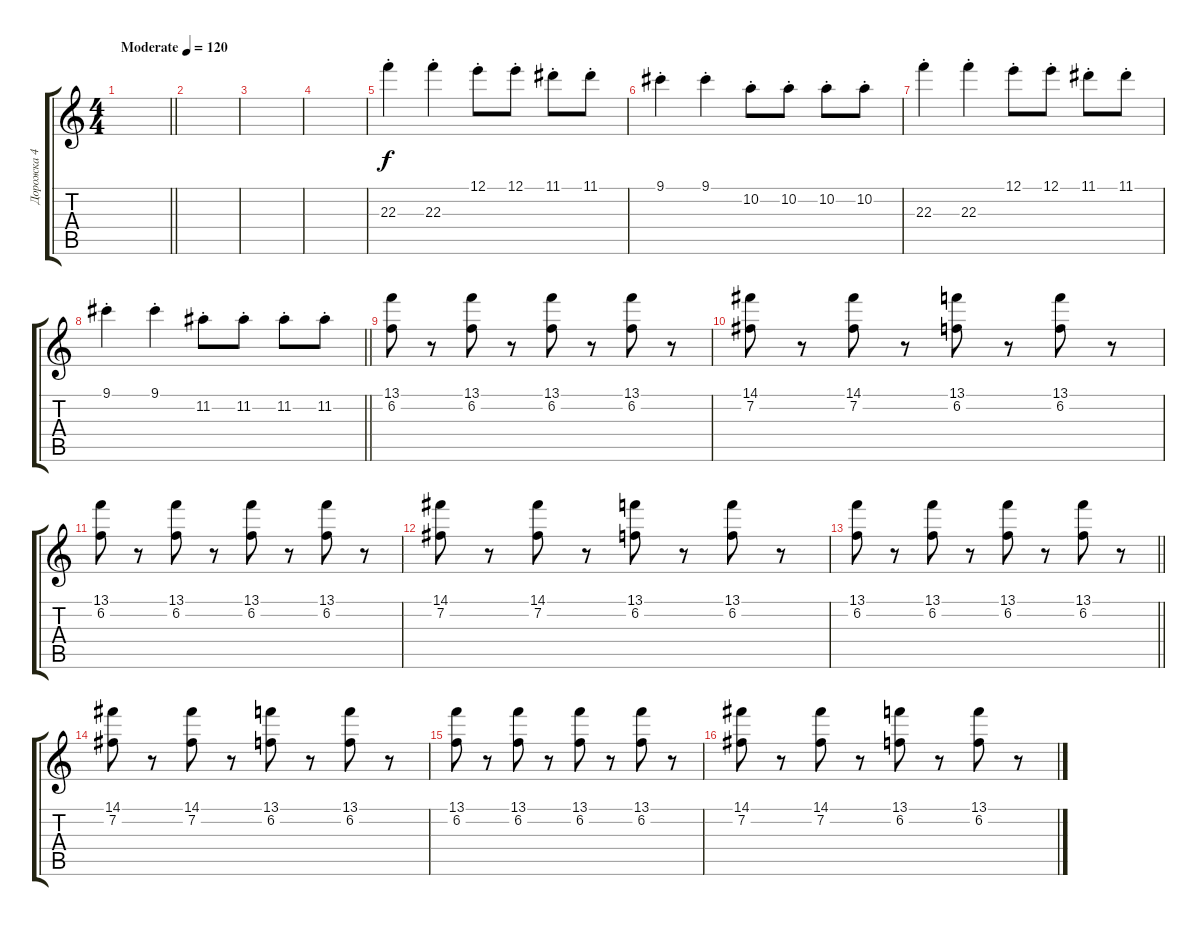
\track ("Дорожка 4" "Дорожка 4") {instrument electricguitarjazz}
\staff {score tabs}
\tuning (E4 B3 G3 D3 A2 E2) {hide}
\ts (4 4)
\tempo (120 "Moderate")
\clef g2
\barLineRight lightlight
\ks c
|
|
|
|
22.3{st}.4 22.3{st}.4 12.1{st}.8 12.1{st}.8 11.1{st}.8 11.1{st}.8 |
9.1{st}.4 9.1{st}.4 10.2{st}.8 10.2{st}.8 10.2{st}.8 10.2{st}.8 |
22.3{st}.4 22.3{st}.4 12.1{st}.8 12.1{st}.8 11.1{st}.8 11.1{st}.8 |
\barLineRight lightlight
9.1{st}.4 9.1{st}.4 11.2{st}.8 11.2{st}.8 11.2{st}.8 11.2{st}.8 |
(13.1 6.2).8 r.8 (13.1 6.2).8 r.8 (13.1 6.2).8 r.8 (13.1 6.2).8 r.8 |
(14.1 7.2).8 r.8 (14.1 7.2).8 r.8 (13.1 6.2).8 r.8 (13.1 6.2).8 r.8 |
(13.1 6.2).8 r.8 (13.1 6.2).8 r.8 (13.1 6.2).8 r.8 (13.1 6.2).8 r.8 |
(14.1 7.2).8 r.8 (14.1 7.2).8 r.8 (13.1 6.2).8 r.8 (13.1 6.2).8 r.8 |
\barLineRight lightlight
(13.1 6.2).8 r.8 (13.1 6.2).8 r.8 (13.1 6.2).8 r.8 (13.1 6.2).8 r.8 |
(14.1 7.2).8 r.8 (14.1 7.2).8 r.8 (13.1 6.2).8 r.8 (13.1 6.2).8 r.8 |
(13.1 6.2).8 r.8 (13.1 6.2).8 r.8 (13.1 6.2).8 r.8 (13.1 6.2).8 r.8 |
(14.1 7.2).8 r.8 (14.1 7.2).8 r.8 (13.1 6.2).8 r.8 (13.1 6.2).8 r.8
